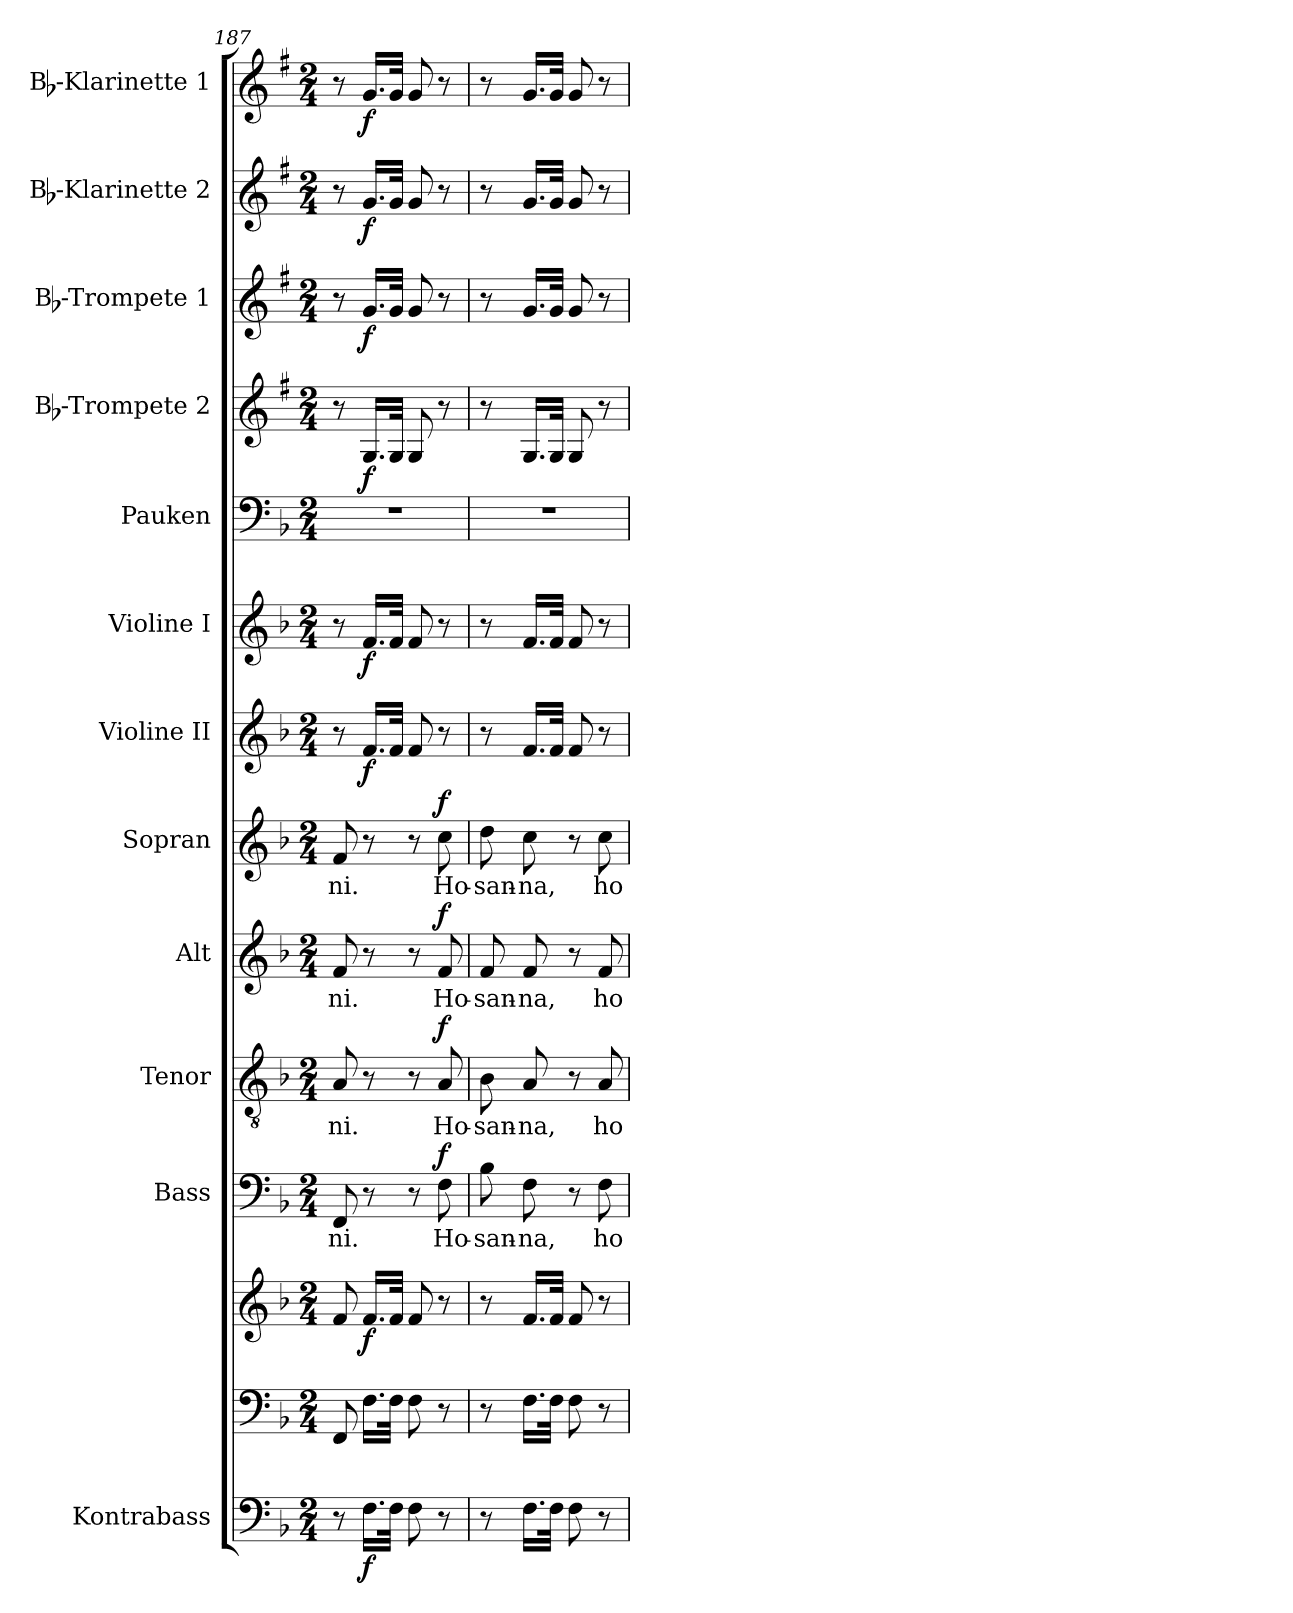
**kern	**dynam	**kern	**kern	**dynam	**kern	**text	**dynam	**kern	**text	**dynam	**kern	**text	**dynam	**kern	**text	**dynam	**kern	**dynam	**kern	**dynam	**kern	**kern	**dynam	**kern	**dynam	**kern	**dynam	**kern	**dynam
*part13	*part13	*part12	*part12	*part12	*part11	*part11	*part11	*part10	*part10	*part10	*part9	*part9	*part9	*part8	*part8	*part8	*part7	*part7	*part6	*part6	*part5	*part4	*part4	*part3	*part3	*part2	*part2	*part1	*part1
*staff14	*staff14	*staff13	*staff12	*staff12/13	*staff11	*staff11	*staff11	*staff10	*staff10	*staff10	*staff9	*staff9	*staff9	*staff8	*staff8	*staff8	*staff7	*staff7	*staff6	*staff6	*staff5	*staff4	*staff4	*staff3	*staff3	*staff2	*staff2	*staff1	*staff1
*I"Kontrabass	*	*	*	*	*I"Bass	*	*	*I"Tenor	*	*	*I"Alt	*	*	*I"Sopran	*	*	*I"Violine II	*	*I"Violine I	*	*I"Pauken	*I"Bb-Trompete 2	*	*I"Bb-Trompete 1	*	*I"Bb-Klarinette 2	*	*I"Bb-Klarinette 1	*
*I'Kb.	*	*	*	*	*I'B.	*	*	*I'T.	*	*	*I'A.	*	*	*I'S.	*	*	*I'Vl. II	*	*I'Vl. I	*	*I'Pk.	*I'Bb Trp. 2	*	*I'Bb Trp. 1	*	*I'Bb Kl. 2	*	*I'Bb Kl. 1	*
*clefF4	*	*clefF4	*clefG2	*	*clefF4	*	*	*clefGv2	*	*	*clefG2	*	*	*clefG2	*	*	*clefG2	*	*clefG2	*	*clefF4	*clefG2	*	*clefG2	*	*clefG2	*	*clefG2	*
*ITrd7c12	*	*	*	*	*	*	*	*	*	*	*	*	*	*	*	*	*	*	*	*	*	*ITrd1c2	*	*ITrd1c2	*	*ITrd1c2	*	*ITrd1c2	*
*k[b-]	*	*k[b-]	*k[b-]	*	*k[b-]	*	*	*k[b-]	*	*	*k[b-]	*	*	*k[b-]	*	*	*k[b-]	*	*k[b-]	*	*k[b-]	*k[b-]	*	*k[b-]	*	*k[b-]	*	*k[b-]	*
*F:	*	*F:	*F:	*	*F:	*	*	*F:	*	*	*F:	*	*	*F:	*	*	*F:	*	*F:	*	*F:	*F:	*	*F:	*	*F:	*	*F:	*
*M2/4	*	*M2/4	*M2/4	*	*M2/4	*	*	*M2/4	*	*	*M2/4	*	*	*M2/4	*	*	*M2/4	*	*M2/4	*	*M2/4	*M2/4	*	*M2/4	*	*M2/4	*	*M2/4	*
=187	=187	=187	=187	=187	=187	=187	=187	=187	=187	=187	=187	=187	=187	=187	=187	=187	=187	=187	=187	=187	=187	=187	=187	=187	=187	=187	=187	=187	=187
!	!	!	!	!	!	!LO:LY:b	!	!	!LO:LY:b	!	!	!LO:LY:b	!	!	!LO:LY:b	!	!	!	!	!	!	!	!	!	!	!	!	!	!
8r	.	8FF/	8f/	.	8FF/	-ni.	.	8A/	-ni.	.	8f/	-ni.	.	8f/	-ni.	.	8r	.	8r	.	2r	8r	.	8r	.	8r	.	8r	.
!	!LO:DY:b	!	!	!LO:DY:b	!	!	!	!	!	!	!	!	!	!	!	!	!	!LO:DY:b	!	!LO:DY:b	!	!	!LO:DY:b	!	!LO:DY:b	!	!LO:DY:b	!	!LO:DY:b
16.FF\LL	f	16.F\LL	16.f/LL	f	8r	.	.	8r	.	.	8r	.	.	8r	.	.	16.f/LL	f	16.f/LL	f	.	16.F/LL	f	16.f/LL	f	16.f/LL	f	16.f/LL	f
32FF\JJk	.	32F\JJk	32f/JJk	.	.	.	.	.	.	.	.	.	.	.	.	.	32f/JJk	.	32f/JJk	.	.	32F/JJk	.	32f/JJk	.	32f/JJk	.	32f/JJk	.
8FF\	.	8F\	8f/	.	8r	.	.	8r	.	.	8r	.	.	8r	.	.	8f/	.	8f/	.	.	8F/	.	8f/	.	8f/	.	8f/	.
!	!	!	!	!	!	!LO:LY:b	!LO:DY:a	!	!LO:LY:b	!LO:DY:a	!	!LO:LY:b	!LO:DY:a	!	!LO:LY:b	!LO:DY:a	!	!	!	!	!	!	!	!	!	!	!	!	!
8r	.	8r	8r	.	8F\	Ho-	f	8A/	Ho-	f	8f/	Ho-	f	8cc\	Ho-	f	8r	.	8r	.	.	8r	.	8r	.	8r	.	8r	.
!!LO:PB:g=z
=188	=188	=188	=188	=188	=188	=188	=188	=188	=188	=188	=188	=188	=188	=188	=188	=188	=188	=188	=188	=188	=188	=188	=188	=188	=188	=188	=188	=188	=188
!	!	!	!	!	!	!LO:LY:b	!	!	!LO:LY:b	!	!	!LO:LY:b	!	!	!LO:LY:b	!	!	!	!	!	!	!	!	!	!	!	!	!	!
8r	.	8r	8r	.	8B-\	-san-	.	8B-\	-san-	.	8f/	-san-	.	8dd\	-san-	.	8r	.	8r	.	2r	8r	.	8r	.	8r	.	8r	.
!	!	!	!	!	!	!LO:LY:b	!	!	!LO:LY:b	!	!	!LO:LY:b	!	!	!LO:LY:b	!	!	!	!	!	!	!	!	!	!	!	!	!	!
16.FF\LL	.	16.F\LL	16.f/LL	.	8F\	-na,	.	8A/	-na,	.	8f/	-na,	.	8cc\	-na,	.	16.f/LL	.	16.f/LL	.	.	16.F/LL	.	16.f/LL	.	16.f/LL	.	16.f/LL	.
32FF\JJk	.	32F\JJk	32f/JJk	.	.	.	.	.	.	.	.	.	.	.	.	.	32f/JJk	.	32f/JJk	.	.	32F/JJk	.	32f/JJk	.	32f/JJk	.	32f/JJk	.
8FF\	.	8F\	8f/	.	8r	.	.	8r	.	.	8r	.	.	8r	.	.	8f/	.	8f/	.	.	8F/	.	8f/	.	8f/	.	8f/	.
!	!	!	!	!	!	!LO:LY:b	!	!	!LO:LY:b	!	!	!LO:LY:b	!	!	!LO:LY:b	!	!	!	!	!	!	!	!	!	!	!	!	!	!
8r	.	8r	8r	.	8F\	ho-	.	8A/	ho-	.	8f/	ho-	.	8cc\	ho-	.	8r	.	8r	.	.	8r	.	8r	.	8r	.	8r	.
=	=	=	=	=	=	=	=	=	=	=	=	=	=	=	=	=	=	=	=	=	=	=	=	=	=	=	=	=	=
*-	*-	*-	*-	*-	*-	*-	*-	*-	*-	*-	*-	*-	*-	*-	*-	*-	*-	*-	*-	*-	*-	*-	*-	*-	*-	*-	*-	*-	*-
